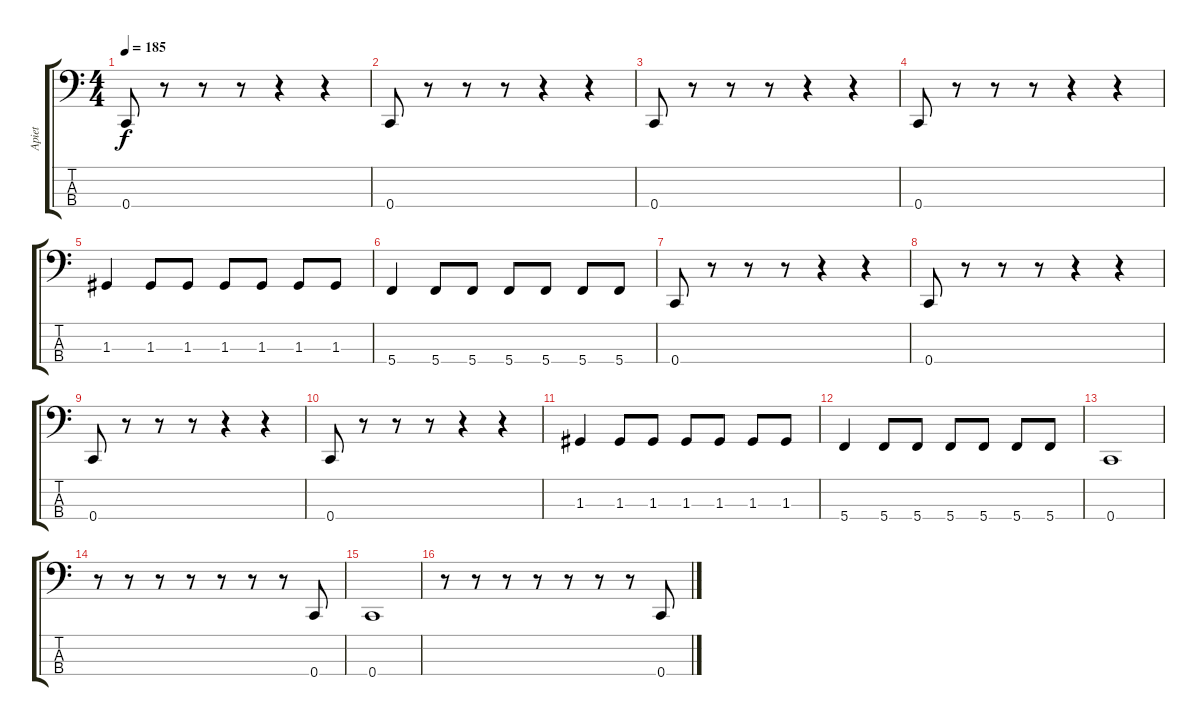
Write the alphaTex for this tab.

\track ("Apiet" "Apiet") {instrument electricbasspick}
\staff {score tabs}
\tuning (F2 C2 G1 C1) {hide}
\ts (4 4)
\tempo 185
\clef f4
\ks c
0.4.8{dy f} r.8 r.8 r.8 r.4 r.4 |
0.4.8 r.8 r.8 r.8 r.4 r.4 |
0.4.8 r.8 r.8 r.8 r.4 r.4 |
0.4.8 r.8 r.8 r.8 r.4 r.4 |
1.3.4 1.3.8 1.3.8 1.3.8 1.3.8 1.3.8 1.3.8 |
5.4.4 5.4.8 5.4.8 5.4.8 5.4.8 5.4.8 5.4.8 |
0.4.8 r.8 r.8 r.8 r.4 r.4 |
0.4.8 r.8 r.8 r.8 r.4 r.4 |
0.4.8 r.8 r.8 r.8 r.4 r.4 |
0.4.8 r.8 r.8 r.8 r.4 r.4 |
1.3.4 1.3.8 1.3.8 1.3.8 1.3.8 1.3.8 1.3.8 |
5.4.4 5.4.8 5.4.8 5.4.8 5.4.8 5.4.8 5.4.8 |
0.4.1 |
r.8 r.8 r.8 r.8 r.8 r.8 r.8 0.4.8 |
0.4.1 |
r.8 r.8 r.8 r.8 r.8 r.8 r.8 0.4.8
